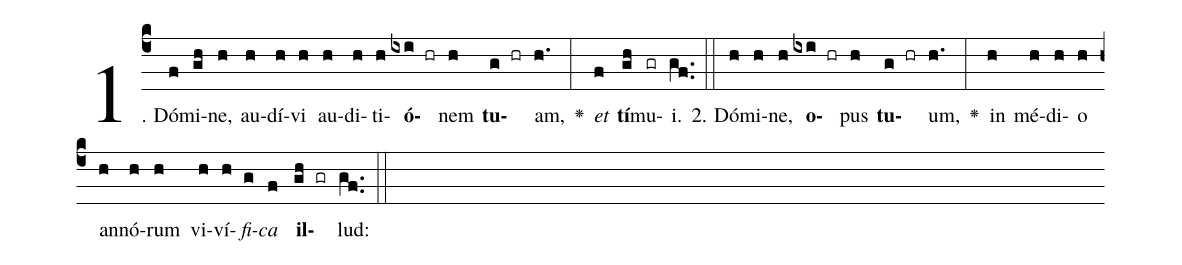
%%
(c4)1. Dó(f)mi(gh)ne,(h) au(h)dí(h)vi(h) au(h)di(h)ti(h)<b>ó</b>(ixi hr)nem(h) <b>tu</b>(g hr)am,(h.) <v>\greheightstar</v>(:) <i>et</i>(f) <b>tí</b>(gh)mu(gr)i.(gf..) (::)
2. Dó(h)mi(h)ne,(h) <b>o</b>(ixi hr)pus(h) <b>tu</b>(g hr)um,(h.) <v>\greheightstar</v>(:) in(h) mé(h)di(h)o(h) an(h)nó(h)rum(h) vi(h)ví(h)<i>fi</i>(g)<i>ca</i>(f) <b>il</b>(gh gr)lud:(gf..) (::)

%E(h) u(h) o(g) u(f) a(gh) e.(gf..) (::)
